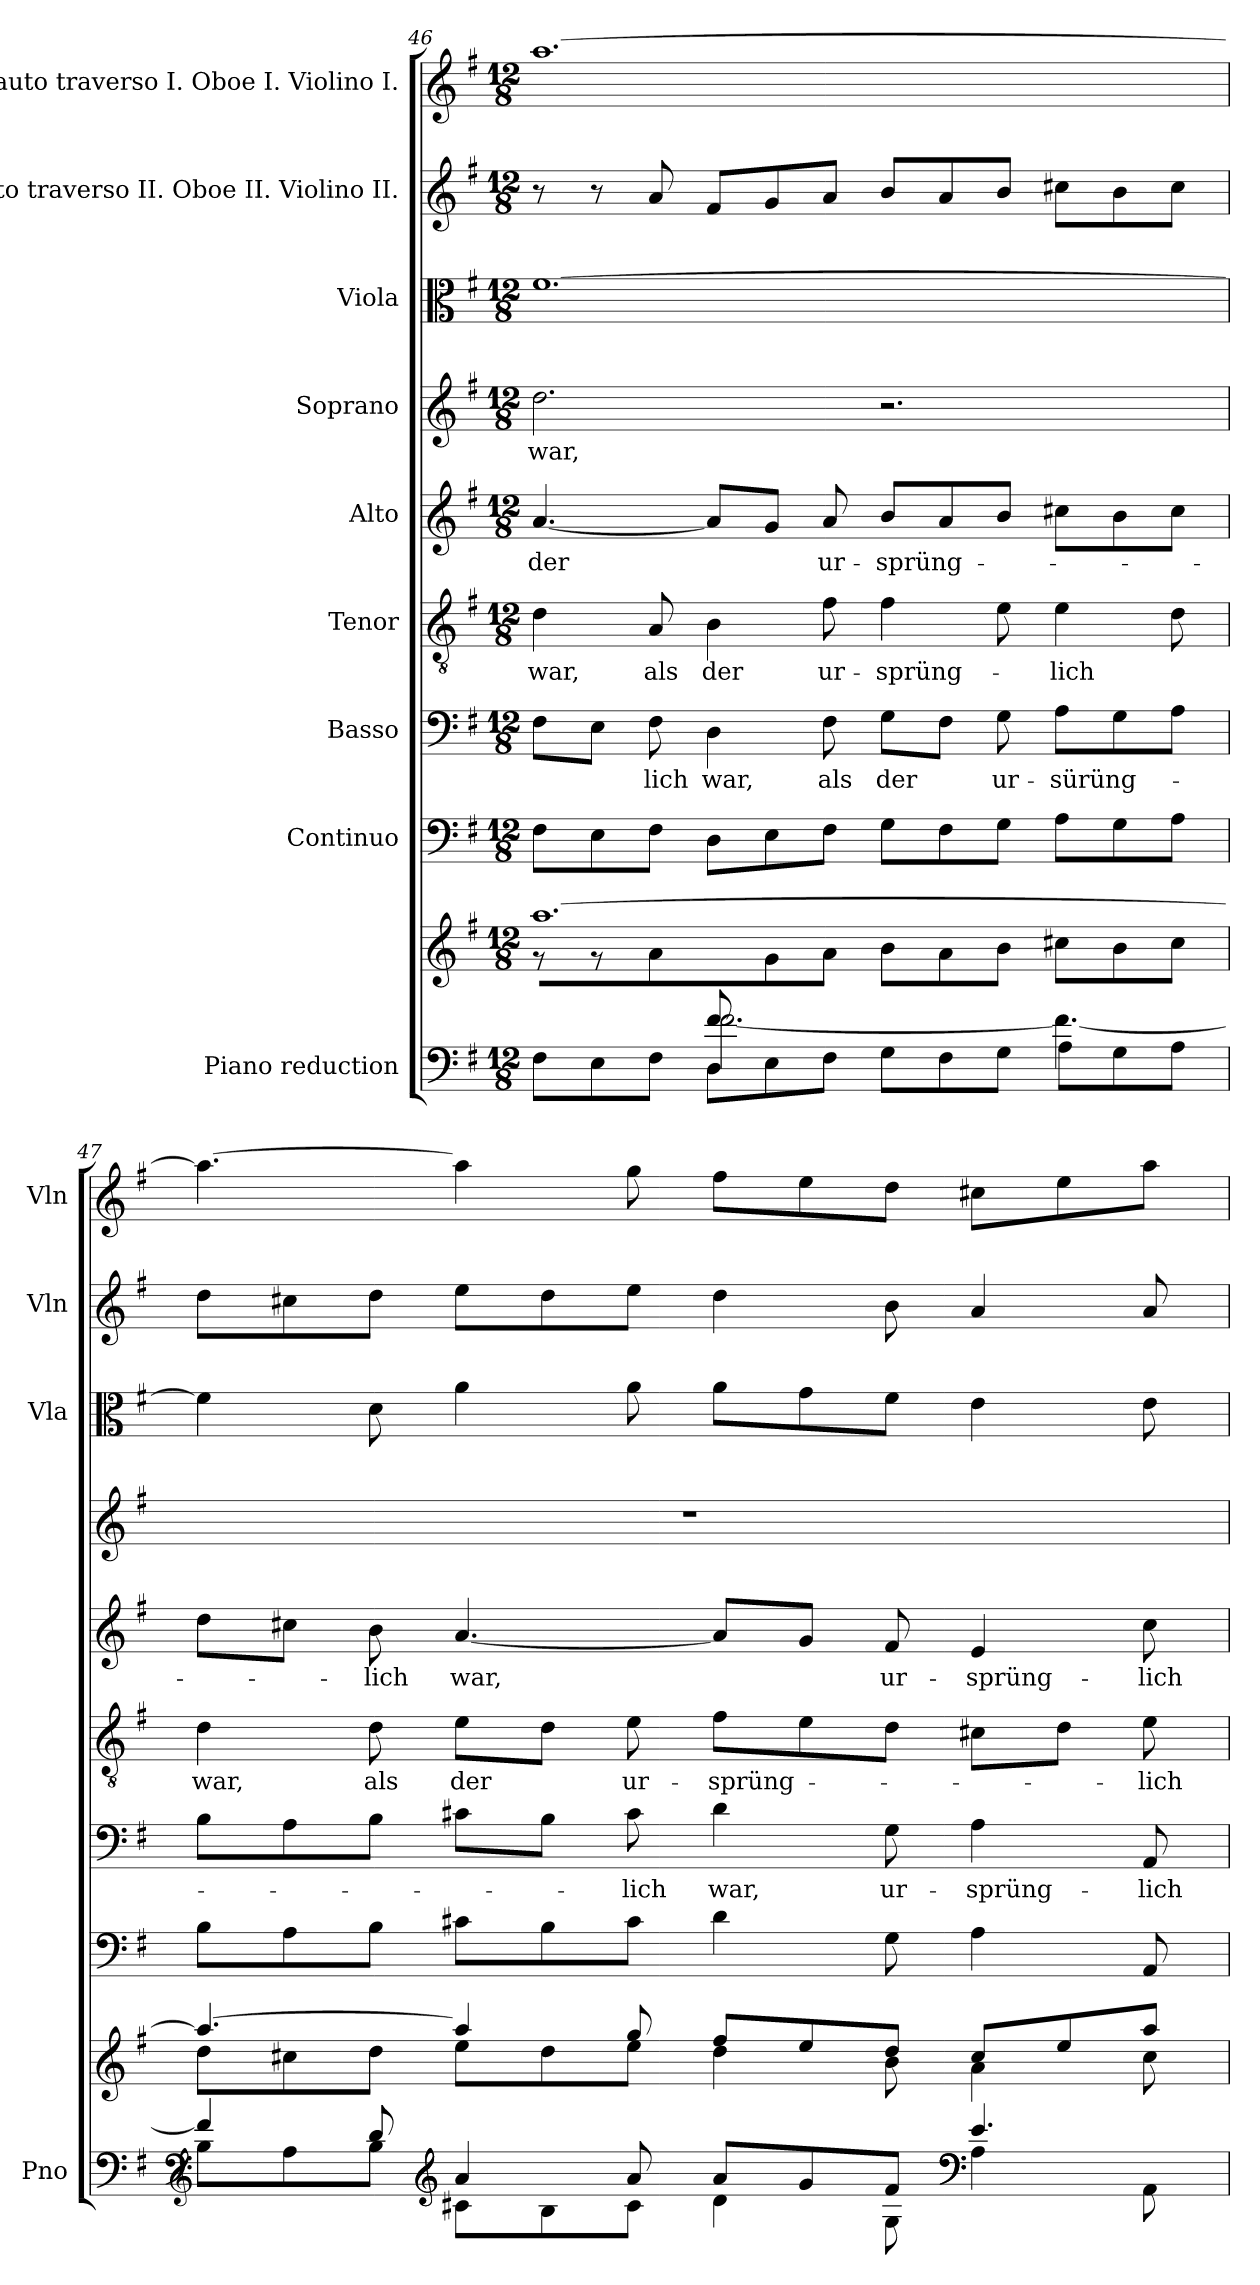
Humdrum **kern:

**kern	**kern	**kern	**kern	**text	**kern	**text	**kern	**text	**kern	**text	**kern	**kern	**kern
*part9	*part9	*part8	*part7	*part7	*part6	*part6	*part5	*part5	*part4	*part4	*part3	*part2	*part1
*staff10	*staff9	*staff8	*staff7	*staff7	*staff6	*staff6	*staff5	*staff5	*staff4	*staff4	*staff3	*staff2	*staff1
*I"Piano reduction	*	*I"Continuo	*I"Basso	*	*I"Tenor	*	*I"Alto	*	*I"Soprano	*	*I"Viola	*I"Flauto traverso II. Oboe II. Violino II.	*I"Flauto traverso I. Oboe I. Violino I.
*I'Pno	*	*	*	*	*	*	*	*	*	*	*I'Vla	*I'Vln	*I'Vln
!!LO:PB:g=z
*clefF4	*clefG2	*clefF4	*clefF4	*	*clefGv2	*	*clefG2	*	*clefG2	*	*clefC3	*clefG2	*clefG2
*k[f#]	*k[f#]	*k[f#]	*k[f#]	*	*k[f#]	*	*k[f#]	*	*k[f#]	*	*k[f#]	*k[f#]	*k[f#]
*M12/8	*M12/8	*M12/8	*M12/8	*	*M12/8	*	*M12/8	*	*M12/8	*	*M12/8	*M12/8	*M12/8
=46	=46	=46	=46	=46	=46	=46	=46	=46	=46	=46	=46	=46	=46
*^	*^	*	*	*	*	*	*	*	*	*	*	*	*
*	*^	*	*	*	*	*	*	*	*	*	*	*	*	*	*
!	!	!	!	!	!	!	!	!	!LO:LY:b	!	!LO:LY:b	!	!LO:LY:b	!	!	!
4.ryy	4.ryy	8F#\L	[1.aa	8r	8F#\L	8F#\L	.	4d\	war,	[4.a/	der	2.dd\	war,	[1.f#	8r	[1.aa
.	.	8E\	.	8r	8E\	8E\J	.	.	.	.	.	.	.	.	8r	.
!	!	!	!	!	!	!	!LO:LY:b	!	!LO:LY:b	!	!	!	!	!	!	!
.	.	8F#\J	.	8a\	8F#\J	8F#\	-lich	8A/	als	.	.	.	.	.	8a/	.
!	!	!	!	!	!	!	!LO:LY:b	!	!LO:LY:b	!	!	!	!	!	!	!
8f#/L	[2.f#\	8D\L	.	8ryy	8D\L	4D\	war,	4B\	der	8a/L]	.	.	.	.	8f#/L	.
1ryy	.	8E\	.	8g\	8E\	.	.	.	.	8g/J	.	.	.	.	8g/	.
!	!	!	!	!	!	!	!LO:LY:b	!	!LO:LY:b	!	!LO:LY:b	!	!	!	!	!
.	.	8F#\J	.	8a\J	8F#\J	8F#\	als	8f#\	ur-	8a/	ur-	.	.	.	8a/J	.
!	!	!	!	!	!	!	!LO:LY:b	!	!LO:LY:b	!	!LO:LY:b	!	!	!	!	!
.	.	8G\L	.	8b\L	8G\L	8G\L	der	4f#\	-sprüng-	8b/L	-sprüng-	2.r	.	.	8b/L	.
.	.	8F#\	.	8a\	8F#\	8F#\J	.	.	.	8a/	.	.	.	.	8a/	.
!	!	!	!	!	!	!	!LO:LY:b	!	!	!	!	!	!	!	!	!
.	.	8G\J	.	8b\J	8G\J	8G\	ur-	8e\	.	8b/J	.	.	.	.	8b/J	.
!	!	!	!	!	!	!	!LO:LY:b	!	!LO:LY:b	!	!	!	!	!	!	!
.	4.f#\_	8A\L	.	8cc#X\L	8A\L	8A\L	-sürüng-	4e\	-lich	8cc#X\L	.	.	.	.	8cc#X\L	.
.	.	8G\	.	8b\	8G\	8G\	.	.	.	8b\	.	.	.	.	8b\	.
.	.	8A\J	.	8cc#\J	8A\J	8A\J	.	8d\	.	8cc#\J	.	.	.	.	8cc#\J	.
=47	=47	=47	=47	=47	=47	=47	=47	=47	=47	=47	=47	=47	=47	=47	=47	=47
!	!	!	!	!	!	!	!	!	!LO:LY:b	!	!	!	!	!	!	!
*	*v	*v	*	*	*	*	*	*	*	*	*	*	*	*	*	*
4f#/]	8B\L	4.aa/_	8dd\L	8B\L	8B\L	.	4d\	war,	8dd\L	.	1.r	.	4f#\]	8dd\L	4.aa\_
.	8A\	.	8cc#X\	8A\	8A\	.	.	.	8cc#X\J	.	.	.	.	8cc#X\	.
!	!	!	!	!	!	!	!	!LO:LY:b	!	!LO:LY:b	!	!	!	!	!
8d/	8B\J	.	8dd\J	8B\J	8B\J	.	8d\	als	8b\	-lich	.	.	8d\	8dd\J	.
*clefG2	*	*	*	*	*	*	*	*	*	*	*	*	*	*	*
!	!	!	!	!	!	!	!	!LO:LY:b	!	!LO:LY:b	!	!	!	!	!
4a/	8c#X\L	4aa/]	8ee\L	8c#X\L	8c#X\L	.	8e\L	der	[4.a/	war,	.	.	4a\	8ee\L	4aa\]
.	8B\	.	8dd\	8B\	8B\J	.	8d\J	.	.	.	.	.	.	8dd\	.
!	!	!	!	!	!	!LO:LY:b	!	!LO:LY:b	!	!	!	!	!	!	!
8a/	8c#\J	8gg/	8ee\J	8c#\J	8c#\	-lich	8e\	ur-	.	.	.	.	8a\	8ee\J	8gg\
!	!	!	!	!	!	!LO:LY:b	!	!LO:LY:b	!	!	!	!	!	!	!
8a/L	4d\	8ff#/L	4dd\	4d\	4d\	war,	8f#\L	-sprüng-	8a/L]	.	.	.	8a\L	4dd\	8ff#\L
8g/	.	8ee/	.	.	.	.	8e\	.	8g/J	.	.	.	8g\	.	8ee\
!	!	!	!	!	!	!LO:LY:b	!	!	!	!LO:LY:b	!	!	!	!	!
8f#/J	8G\	8dd/J	8b\	8G\	8G\	ur-	8d\J	.	8f#/	ur-	.	.	8f#\J	8b\	8dd\J
*clefF4	*	*	*	*	*	*	*	*	*	*	*	*	*	*	*
!	!	!	!	!	!	!LO:LY:b	!	!	!	!LO:LY:b	!	!	!	!	!
4.e/	4A\	8cc#/L	4a\	4A\	4A\	-sprüng-	8c#X\L	.	4e/	-sprüng-	.	.	4e\	4a/	8cc#X\L
.	.	8ee/	.	.	.	.	8d\J	.	.	.	.	.	.	.	8ee\
!	!	!	!	!	!	!LO:LY:b	!	!LO:LY:b	!	!LO:LY:b	!	!	!	!	!
.	8AA\	8aa/J	8cc#\	8AA/	8AA/	-lich	8e\	-lich	8cc#\	-lich	.	.	8e\	8a/	8aa\J
*v	*v	*	*	*	*	*	*	*	*	*	*	*	*	*	*
*	*v	*v	*	*	*	*	*	*	*	*	*	*	*	*
=	=	=	=	=	=	=	=	=	=	=	=	=	=
*-	*-	*-	*-	*-	*-	*-	*-	*-	*-	*-	*-	*-	*-
